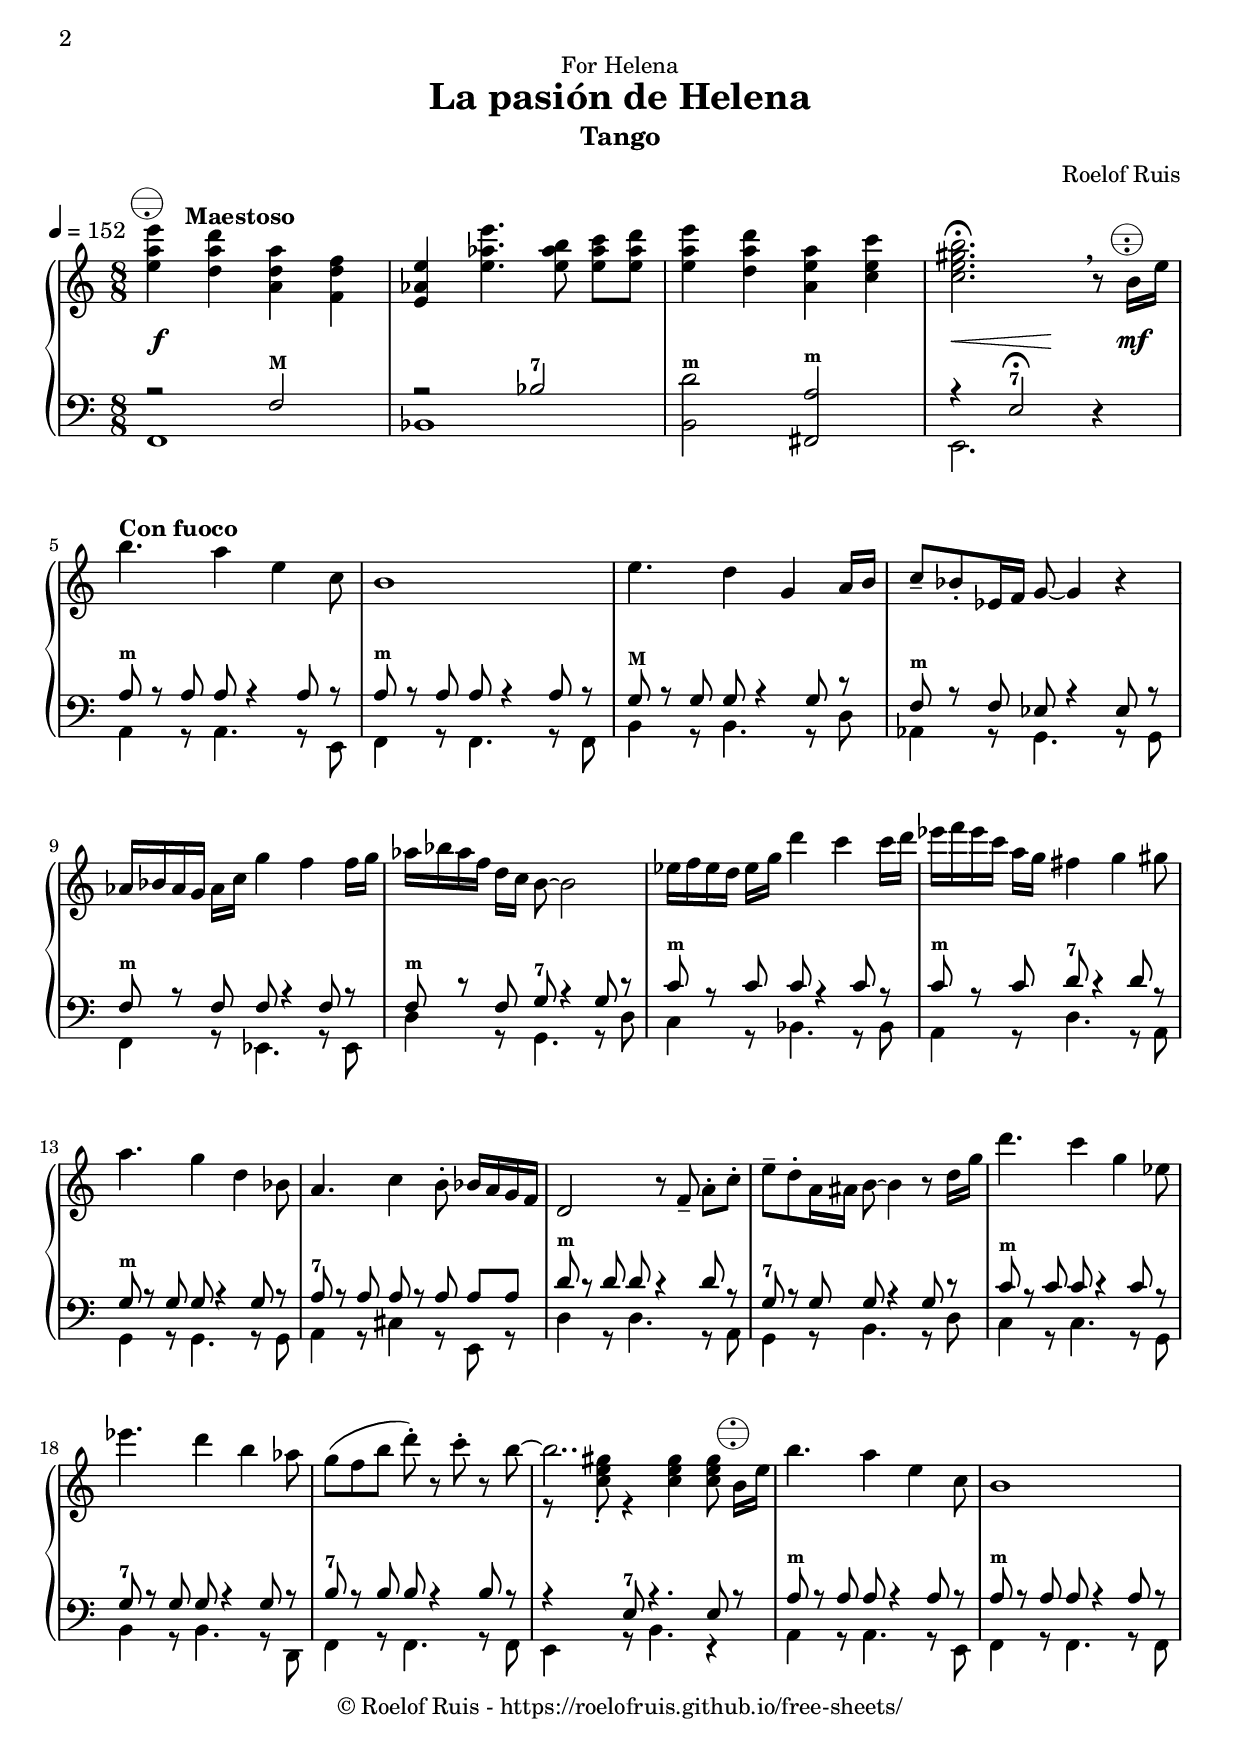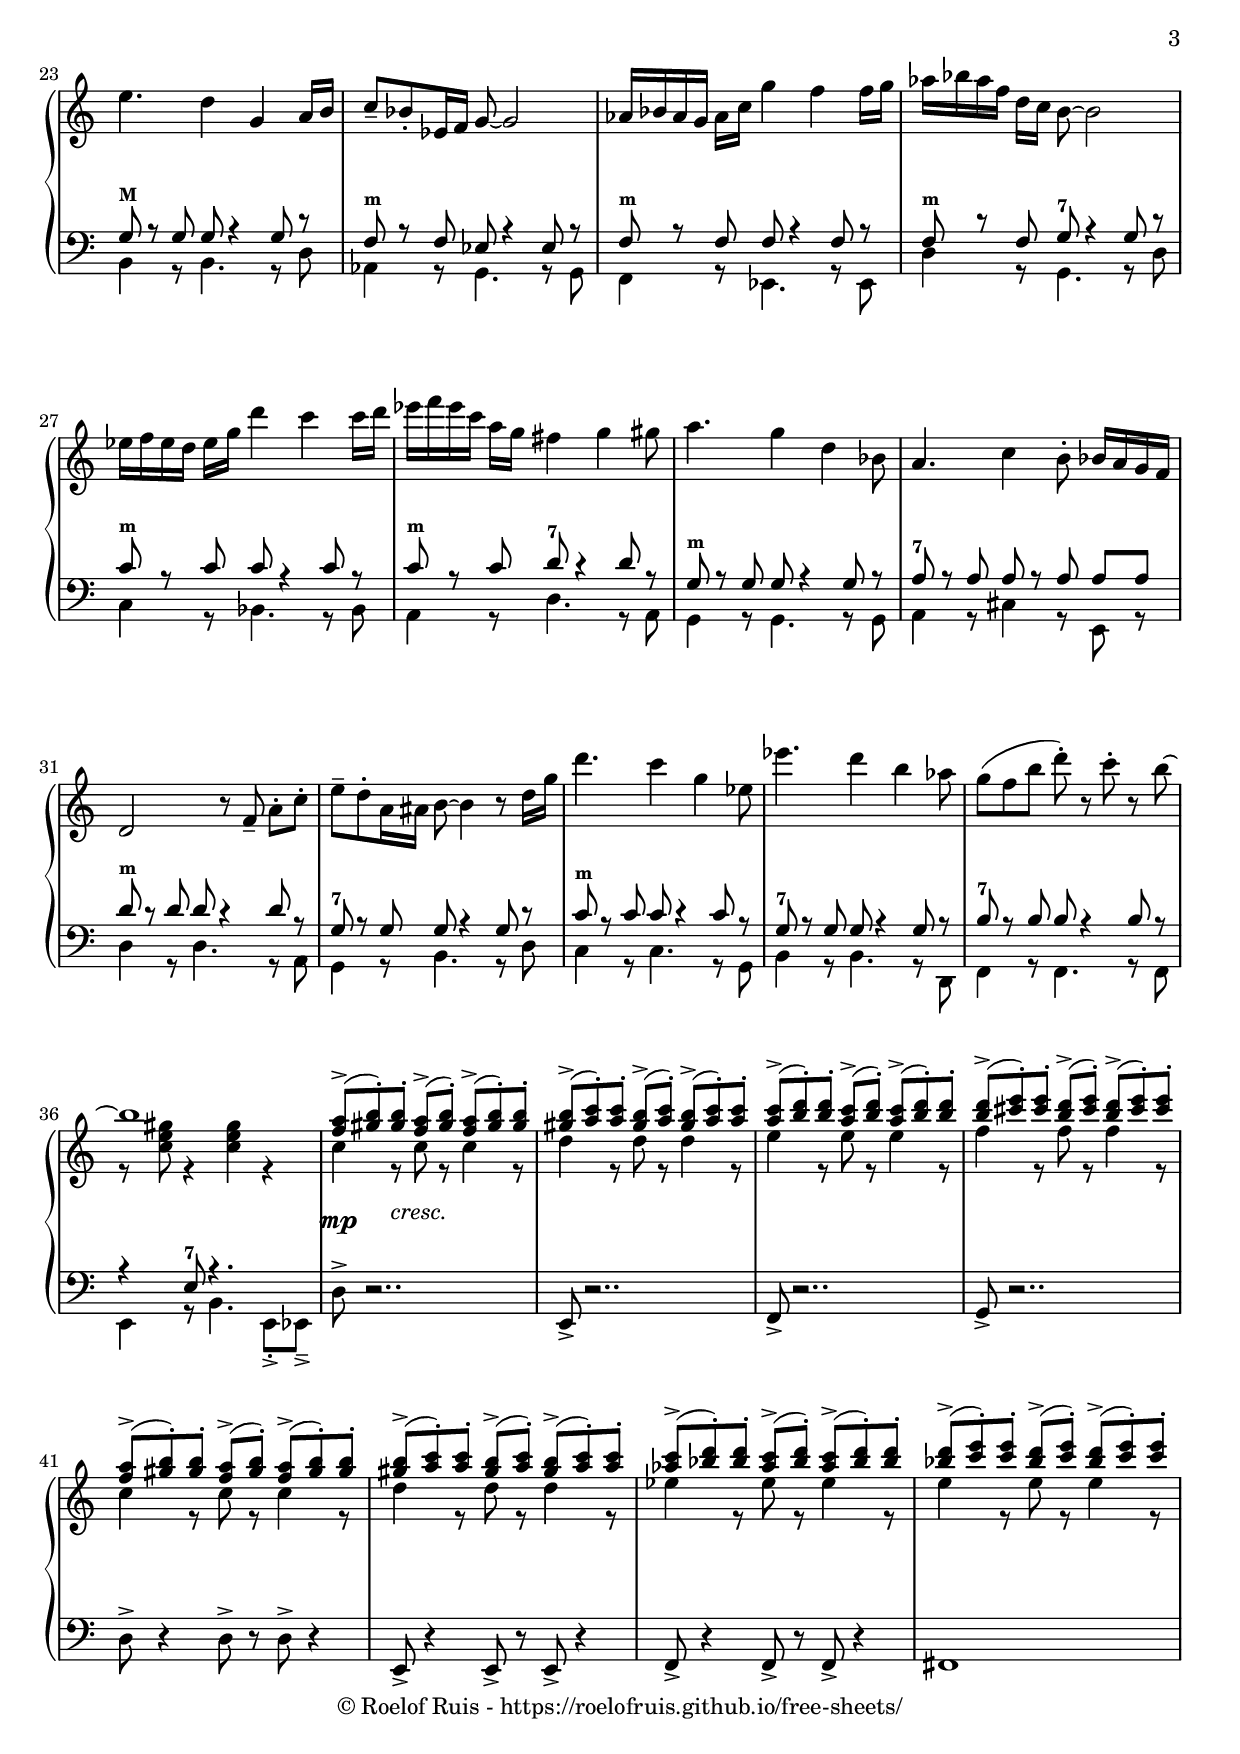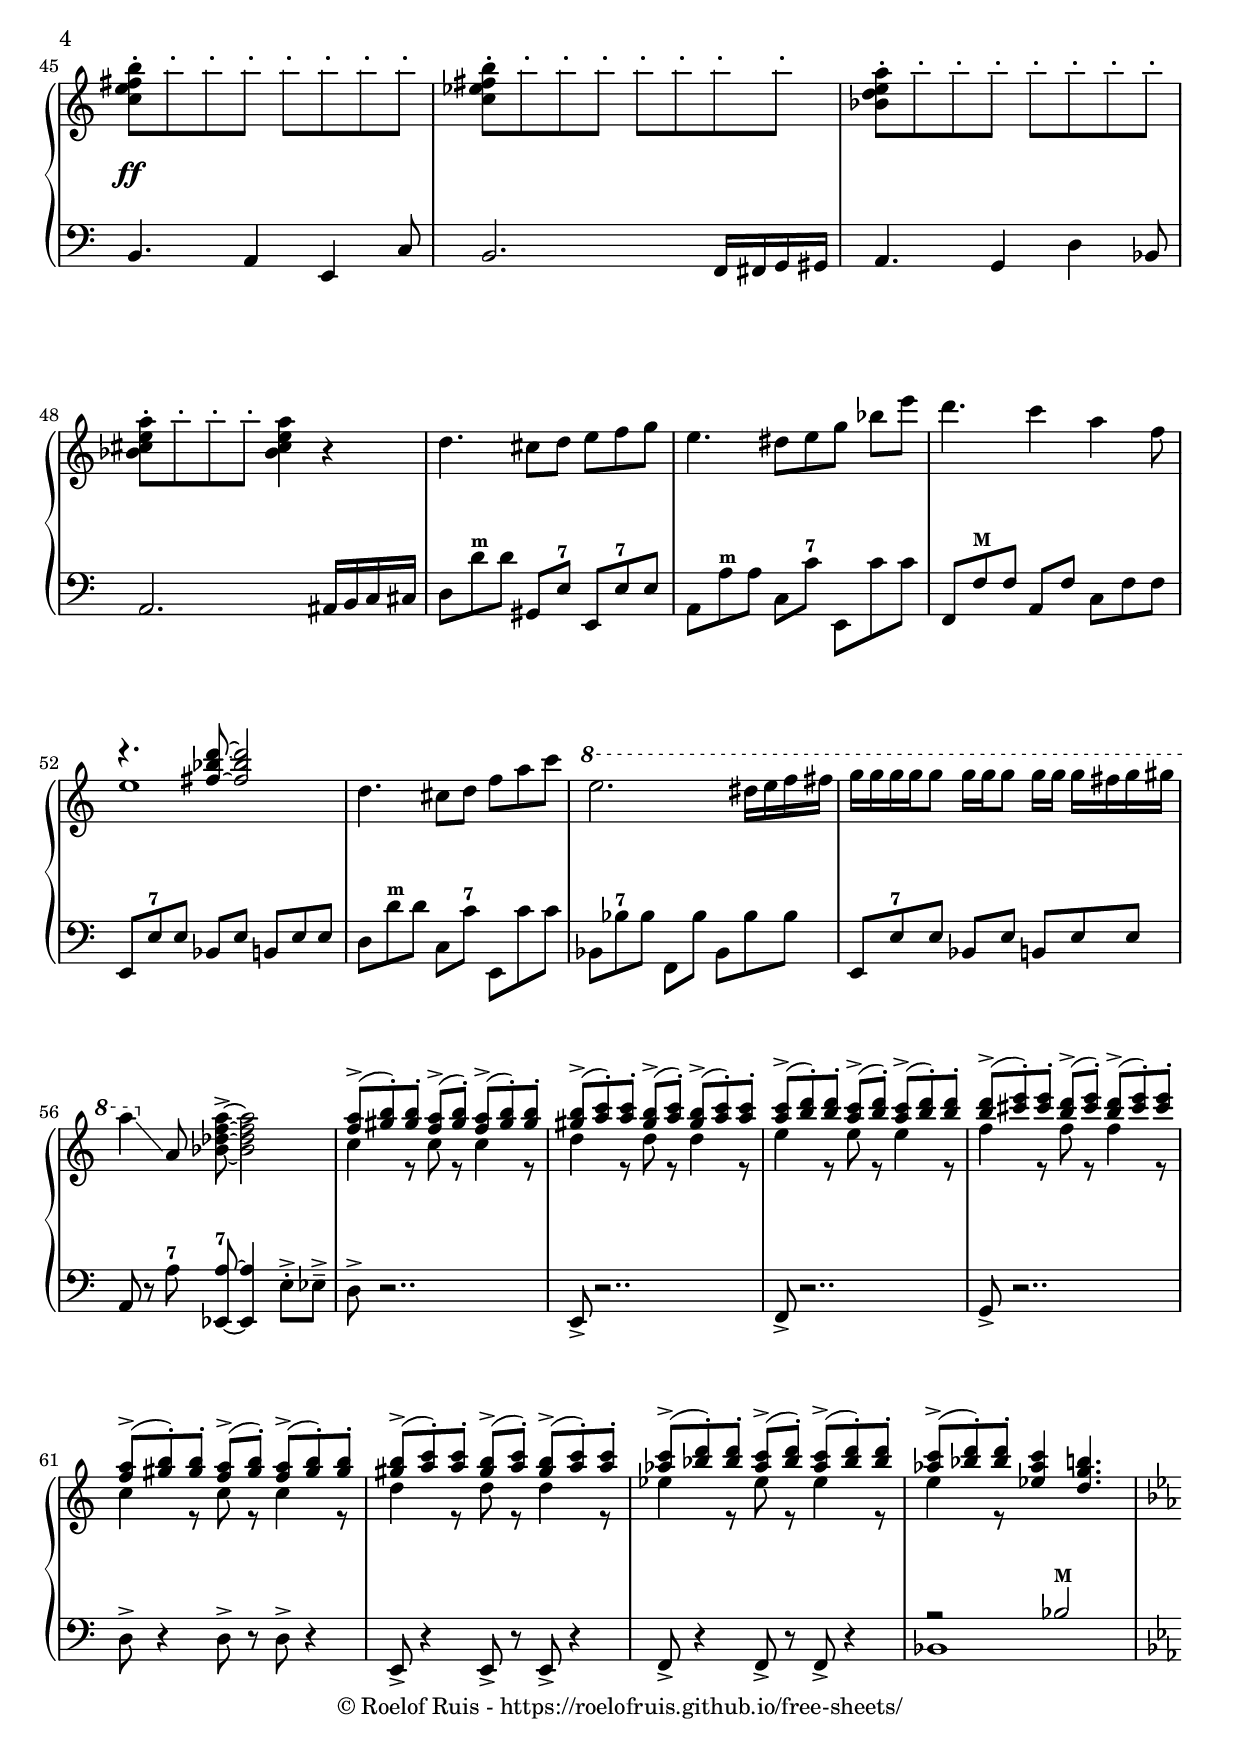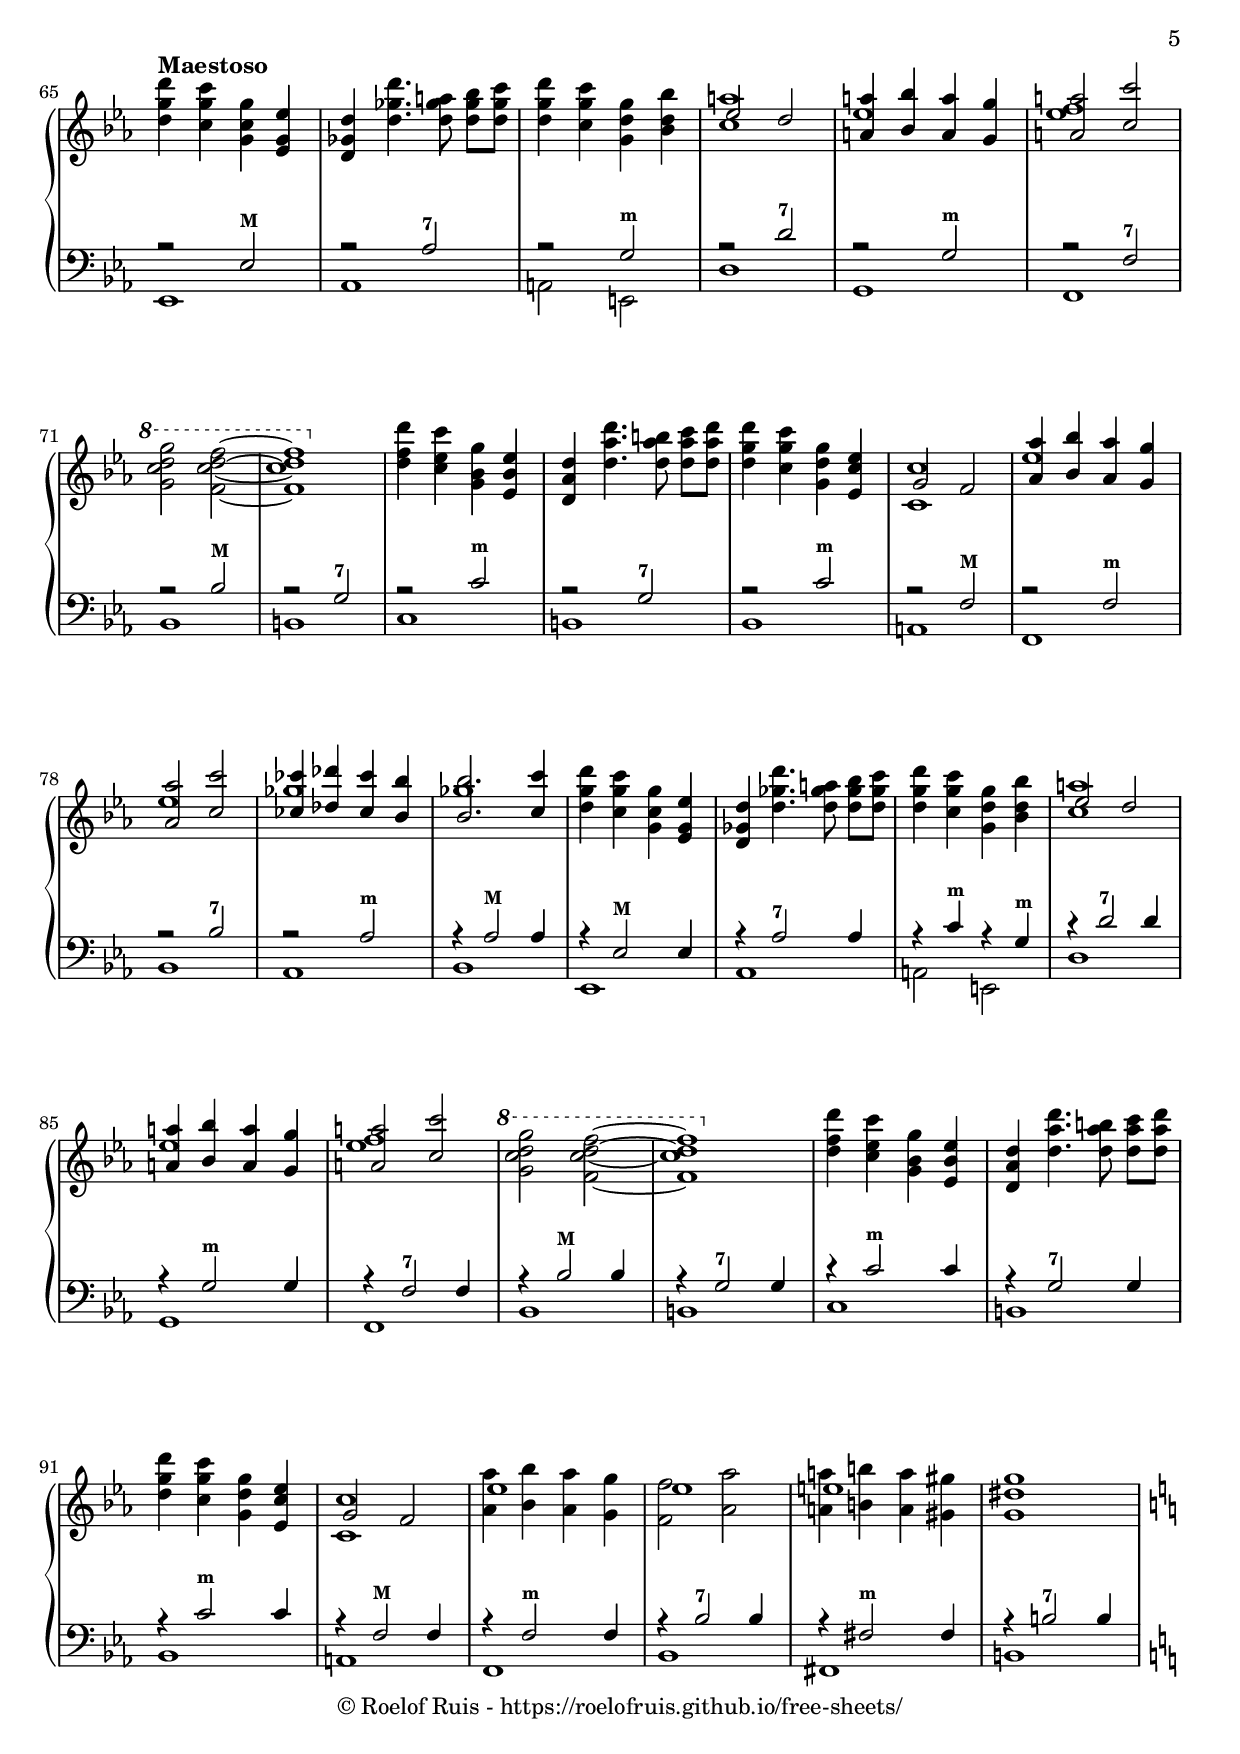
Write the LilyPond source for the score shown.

\version "2.20.0"

\include "../../shared_includes.ly"
\version "2.20.0"

% ---- Bellows ----
out = ^\markup { \musicglyph #"accordion.pull" }
in = ^\markup { \musicglyph #"accordion.push" }

outsub = _\markup { \musicglyph #"accordion.pull" }
insub = _\markup { \musicglyph #"accordion.push" }

% ---- Basses ----
mj = ^\markup { \bold \magnify #0.8 { \roman M } }
mn = ^\markup { \bold \magnify #0.8 { \roman m } }
spt = ^\markup { \bold \magnify #0.8 { \roman 7 } }
vsp = ^\markup { \bold \magnify #0.8 { \roman v7 } }

bbass = _\markup {\box {\bold{BB}}}
sbass = _\markup {\box {\bold{SB}}}

% ---- Registers ----

eightva = \markup {\italic \translate #'(1.8 . 0) \raise #2 \magnify #0.8 {"8va"}}
loco    = \markup {\italic \translate #'(1.8 . 0) \raise #2 \magnify #0.8 {"loco"}}

dot = \markup {
  \musicglyph #"accordion.dot"
}

freebass = \markup {
  \musicglyph #"accordion.freebass"
}

discant = \markup {
  \musicglyph #"accordion.discant"
}

fbrega = ^\markup {
  \whiteout
  \combine
  \freebass
  \raise #1.5 \dot
}

fbregz = ^\markup {
  \whiteout
  \combine
  \freebass
  \raise #0.5 \dot
}

fbregza = ^\markup {
  \whiteout
  \combine
  \freebass
  \combine
  \raise #0.5 \dot
  \raise #1.5 \dot
}

regz = ^\markup {
  \whiteout
  \combine
  \discant
  \raise #0.5 \dot
}

regez = ^\markup {
  \whiteout
  \combine
  \discant
    \combine
    \raise #0.5 \dot
    \eightva
}

rega = ^\markup {
  \whiteout
  \combine
  \discant
  \raise #1.5 \dot
}

regzdba = ^\markup {
  \whiteout
  \combine
  \discant
  \combine
    \raise #0.5 \dot
    \combine
      \raise #1.5 \dot
      \translate #'(-1 . 0) \raise #1.5 \dot
}

regdbav = ^\markup {
  \whiteout
  \combine
  \discant
  \combine
    \raise #2.5 \dot
    \combine
      \raise #1.5 \dot
      \translate #'(-1 . 0) \raise #1.5 \dot
}

regav = ^\markup {
  \whiteout
  \combine
  \discant
  \combine
    \raise #2.5 \dot
    \raise #1.5 \dot
}

regdbaz = ^\markup {
  \whiteout
  \combine
  \discant
  \combine
    \raise #0.5 \dot
    \combine
      \raise #1.5 \dot
      \translate #'(-1 . 0) \raise #1.5 \dot
}

regdba = ^\markup {
  \whiteout
  \combine
  \discant
  \combine
    \raise #1.5 \dot
    \translate #'(-1 . 0) \raise #1.5 \dot
}

regza = ^\markup {
  \whiteout
  \combine
  \discant
  \combine
    \raise #0.5 \dot
    \raise #1.5 \dot
}

regeza = ^\markup {
  \whiteout
  \combine
  \discant
  \combine
    \raise #0.5 \dot
    \combine
      \raise #1.5 \dot
      \eightva
}

regzv = ^\markup {
  \whiteout
  \combine
  \discant
  \combine
    \raise #0.5 \dot
    \raise #2.5 \dot
}

regzav = ^\markup {
  \whiteout
  \combine
  \discant
  \combine
    \raise #2.5 \dot
    \combine
      \raise #1.5 \dot
      \raise #0.5 \dot
}

regezv = ^\markup {
  \whiteout
  \combine
  \discant
  \combine
    \raise #0.5 \dot
    \combine
      \raise #2.5 \dot
      \eightva
}

regzacv = ^\markup {
  \whiteout
  \combine
  \discant
  \combine
    \raise #2.5 \dot
    \combine
      \translate #'(-1 . 0) \raise #1.5 \dot
      \raise #0.5 \dot
}

regzacvl = ^\markup {
  \whiteout
  \combine
  \discant
  \combine
    \raise #2.5 \dot
    \combine
      \translate #'(-1 . 0) \raise #1.5 \dot
      \combine
        \raise # 0.5 \dot
        \loco
}

regzdbav = ^\markup {
  \whiteout
  \combine
  \discant
  \combine
    \raise #2.5 \dot
    \combine
      \raise #1.5 \dot
      \combine
      \translate #'(-1 . 0) \raise #1.5 \dot
      \raise #0.5 \dot
}









% ---- Other functionality ----

simile = \markup "simile"
subp = _\markup{ \italic sub \dynamic p }


options = {
  \numericTimeSignature
  \time 8/8
  \key a \minor
  \override Score.MetronomeMark.X-offset = #-1
  \tempo 4 = 152
}

staffRight = {
  \options
  \clef treble

  \relative c'' {
    <e a e'>4\regz^\markup { \halign #-1.7 \bold "Maestoso" } <d a' d> <a d a'> <f d' f> |
    <e as e'> <e' as e'>4. <e as b>8 <e as c> <e as d> |
    <e a e'>4 <d a' d> <a e' a> <c e c'> |
    <c e gis b>2.\fermata \breathe r8 b16\regza e |

    \break
    
    b'4.^\markup { \bold "Con fuoco" } a4 e4 c8 |
    b1 |
    e4. d4 g,4 a16 b |
    c8-- bes-. es,16 f g8~ g4 r4 |
    
    as16[ bes as g] as[ c] g'4 f4 f16 g |
    as16[ bes as f] d[ c] b8~ b2 |
    es16[ f es d] es[ g] d'4 c c16 d |
    es16[ f es c] a[ g] fis4 g4 gis8 |
    
    a4. g4 d bes8 |
    a4. c4 b8-. bes16 a g f |
    d2 r8 f8-- a-. c-. |
    e-- d-. a16 ais b8~ b4 r8 d16 g |
    
    d'4. c4 g4 es8 |
    es'4. d4 b as8 |
    g8( f b d)-. r c-. r
    << { 
      \stemDown b~ \stemNeutral b2..
      b,16[\regzv e] 
    } \\ { 
      s 8 
      r8 <gis e c>8-. r4 <gis e c>4 <gis e c>8
    } >> |
    
    b4. a4 e4 c8 |
    b1 |
    e4. d4 g,4 a16 b |
    c8-- bes-. es,16 f g8~ g2 |
    
    as16[ bes as g] as[ c] g'4 f4 f16 g |
    as16[ bes as f] d[ c] b8~ b2 |
    es16[ f es d] es[ g] d'4 c c16 d |
    es16[ f es c] a[ g] fis4 g4 gis8 |
    
    a4. g4 d bes8 |
    a4. c4 b8-. bes16 a g f |
    d2 r8 f8-- a-. c-. |
    e-- d-. a16 ais b8~ b4 r8 d16 g |
    
    d'4. c4 g4 es8 |
    es'4. d4 b as8 |
    g8( f b d)-. r c-. r
    << { 
      \stemDown b~ \stemNeutral b1 
    } \\ { 
      s 8 r8 <gis e c>8 r4 <gis e c>4 r4  
    } >> |
    
    << { 
      <f a>8[(-> <gis b>-.) <gis b>]-. <f a>[(-> <gis b>-.)] <f a>([-> <gis b>-.) <gis b>-.] 
      <gis b>8(-> <a c>-.) <a c>-. <gis b>[(-> <a c>]-.) <gis b>[(-> <a c>-.) <a c>-.] |
      <a c>8(-> <b d>-.) <b d>-. <a c>[(-> <b d>]-.) <a c>[(-> <b d>-.) <b d>]-. |
      <b d>8(-> <cis e>-.) <cis e>-. <b d>[(-> <cis e>]-.) <b d>[(-> <cis e>-.) <cis e>]-. |
      
      <f, a>8[(-> <gis b>-.) <gis b>]-. <f a>[(-> <gis b>]-.) <f a>[(-> <gis b>-.) <gis b>-.]
      <gis b>8(-> <a c>-.) <a c>-. <gis b>[(-> <a c>]-.) <gis b>[(-> <a c>)-. <a c>]-.
      <as c>8(-> <bes d>-.) <bes d>-. <as c>[(-> <bes d>]-.) <as c>[(-> <bes d>)-. <bes d>]-.
      <bes d>8(-> <c e>-.) <c e>-. <bes d>[(-> <c e>]-.) <bes d>8[(-> <c e>-.) <c e>]-.
    } \\ { 
      c,4 r8 c8 r8 c4 r8 
      d4 r8 d8 r8 d4 r8
      e4 r8 e8 r8 e4 r8
      f4 r8 f8 r8 f4 r8
      
      c4 r8 c8 r8 c4 r8 
      d4 r8 d8 r8 d4 r8
      es4 r8 es8 r8 es4 r8
      e4 r8 e8 r8 e4 r8
    } >>
    
    <c e fis b>8[-. \hide NoteHead 8-. 8-. 8]-. 8[-. 8-. 8-. 8]-. \undo \hide NoteHead
    <c es fis b>8[-. \hide NoteHead 8-. 8-. 8]-. 8[-. 8-. 8-. 8]-. \undo \hide NoteHead
    <bes d e a>8[-. \hide NoteHead 8-. 8-. 8]-. 8[-. 8-. 8-. 8]-. \undo \hide NoteHead
    <bes cis e a>8[-. \hide NoteHead 8-. 8-. 8]-. \undo \hide NoteHead <bes cis e a>4 r4 |
    
    d4. cis8[ d] e[ f g] |
    e4. dis8 e g bes e |
    d4. c4 a f8 |
    << { r4. <fis~ bes~ d~>8 <fis bes d>2 } \\ { e1 } >>
    d4. cis8[ d] f[ a c] |
    \ottava 1
    e2. dis16 e f fis |
    g16 g g g g8 g16[ g g8] g16 g g fis g gis |
    a4\glissando
    \ottava 0
    a,,8 <bes~ des~ f~ a~>8-> <bes des f a>2 |
    
    << {
      <f' a>8[(-> <gis b>-.) <gis b>]-. <f a>[(-> <gis b>-.)] <f a>([-> <gis b>-.) <gis b>-.] 
      <gis b>8(-> <a c>-.) <a c>-. <gis b>[(-> <a c>]-.) <gis b>[(-> <a c>-.) <a c>-.] |
      <a c>8(-> <b d>-.) <b d>-. <a c>[(-> <b d>]-.) <a c>[(-> <b d>-.) <b d>]-. |
      <b d>8(-> <cis e>-.) <cis e>-. <b d>[(-> <cis e>]-.) <b d>[(-> <cis e>-.) <cis e>]-. |
      
      <f, a>8[(-> <gis b>-.) <gis b>]-. <f a>[(-> <gis b>]-.) <f a>[(-> <gis b>-.) <gis b>-.]
      <gis b>8(-> <a c>-.) <a c>-. <gis b>[(-> <a c>]-.) <gis b>[(-> <a c>)-. <a c>]-.
      <as c>8(-> <bes d>-.) <bes d>-. <as c>[(-> <bes d>]-.) <as c>[(-> <bes d>)-. <bes d>]-.
      <as c>8(-> <bes d>-.) <bes d>-. <es, as c>4 <d g b>4.
    } \\ { 
      c4 r8 c8 r8 c4 r8 
      d4 r8 d8 r8 d4 r8
      e4 r8 e8 r8 e4 r8
      f4 r8 f8 r8 f4 r8
      
      c4 r8 c8 r8 c4 r8 
      d4 r8 d8 r8 d4 r8
      es4 r8 es8 r8 es4 r8
      e4 r8
    } >>
    
    \break
    
    \key es \major
    <d g d'>4^\markup { \bold "Maestoso" } <c g' c> <g c g'> <es g es'> |
    <d ges d'>4 <d' ges d'>4. <d ges a>8 <d ges bes> <d ges c> |
    <d g d'>4 <c g' c> <g d' g> <bes d bes'> |
    << { es2 d } \\ { <c a'>1 } >> |
    
    << { <a a'>4 <bes bes'> <a a'> <g g'> } \\ { es'1 } >>
    << { <a, a'>2 <c c'> } \\ { <es f>1 } >>
    \ottava 1
    <g c d g>2 <f~ c'~ d~ f~>2 |
    <f c' d f>1
    \ottava 0

    <d f d'>4 <c es c'> <g bes g'> <es bes' es> |
    <d as' d>4 <d' as' d>4. <d as' b>8 <d as' c> <d as' d> |
    <d g d'>4 <c g' c> <g d' g> <es c' es>4 |
    << { g2 f } \\ { <c c'>1 } >>
    
    << { <as' as'>4 <bes bes'> <as as'> <g g'> } \\ { es'1 } >>
    << { <as, as'>2 <c c'> } \\ { es1 } >>
    << { <ces ces'>4 <des des'> <ces ces'> <bes bes'> } \\ { ges'1 } >>
    << { <bes, bes'>2. <c c'>4 } \\ { ges'1 } >>
    
    <d g d'>4 <c g' c> <g c g'> <es g es'> |
    <d ges d'>4 <d' ges d'>4. <d ges a>8 <d ges bes> <d ges c> |
    <d g d'>4 <c g' c> <g d' g> <bes d bes'> |
    << { es2 d } \\ { <c a'>1 } >> |
    
     << { <a a'>4 <bes bes'> <a a'> <g g'> } \\ { es'1 } >>
    << { <a, a'>2 <c c'> } \\ { <es f>1 } >>
    \ottava 1
    <g c d g>2 <f~ c'~ d~ f~>2 |
    <f c' d f>1
    \ottava 0

    <d f d'>4 <c es c'> <g bes g'> <es bes' es> |
    <d as' d>4 <d' as' d>4. <d as' b>8 <d as' c> <d as' d> |
    <d g d'>4 <c g' c> <g d' g> <es c' es>4 |
    << { g2 f } \\ { <c c'>1 } >>
    << { es'1 } \\ { <as, as'>4 <bes bes'> <as as'> <g g'> } >>
    << { es'1 } \\ { <f, f'>2 <as as'> } >>
    << { e'1 } \\ { <a, a'>4 <b b'> <a a'> <gis gis'> } >>
    <g dis' g>1
    
    \key a \minor
    
    
    
  }
}

staffLeft = {
  \options
  \clef bass

  << { r2 f\mj } \\ { f,1 } >>
  << { r2 bes\spt } \\ { bes,1 } >>
  <b, d'>2\mn <fis, a>2\mn
  << { r4 e2\spt\fermata d4\rest } \\ { e,2. } >>

  << { a8\mn r8 a8 a8 r4 a8 r8 } \\ { a,4 r8 a,4. r8 e,8 } >>
  << { a8\mn r8 a8 a8 r4 a8 r8 } \\ { f,4 r8 f,4. r8 f,8 } >>
  << { g8\mj r8 g8 g8 r4 g8 r8 } \\ { b,4 r8 b,4. r8 d8 } >>
  << { f8\mn r8 f8 es8 r4 es8 r8 } \\ { as,4 r8 g,4. r8 g,8 } >>
  << { f8\mn r8 f8 f8 r4 f8 r8 } \\ { f,4 r8 es,4. r8 es,8 } >> |
  << { f8\mn r8 f8 g8\spt r4 g8 r8 } \\ { d4 r8 g,4. r8 d8 } >> |
  << { c'8\mn r8 c'8 c'8 r4 c'8 r8 } \\ { c4 r8 bes,4. r8 bes,8 } >> |
  << { c'8\mn r8 c'8 d'8\spt r4 d'8 r8 } \\ { a,4 r8 d4. r8 a,8 } >> |
  << { g8\mn r8 g8 g8 r4 g8 r8 } \\ { g,4 r8 g,4. r8 g,8 } >> |
  << { a8\spt r8 a8 a8 r8 a8 a8 a8 } \\ { a,4 r8 cis4 r8 e,8 r8 } >> |
  << { d'8\mn r8 d'8 d' r4 d'8 r8 } \\ { d4 r8 d4. r8 a,8 } >> |
  << { g8\spt r8 g8 g8 r4 g8 r8 } \\ { g,4 r8 b,4. r8 d8 } >> |
  << { c'8\mn r8 c'8 c'8 r4 c'8 r8 } \\ { c4 r8 c4. r8 g,8 } >> |
  << { g8\spt r8 g8 g8 r4 g8 r8 } \\ { b,4 r8 b,4. r8 d,8 } >> |
  << { b8\spt r8 b8 b8 r4 b8 r8 } \\ { f,4 r8 f,4. r8 f,8 } >> |
  << { r4 e8\spt r4. e8 r8 } \\ { e,4 r8 b,4. r4 } >> |
  
  << { a8\mn r8 a8 a8 r4 a8 r8 } \\ { a,4 r8 a,4. r8 e,8 } >>
  << { a8\mn r8 a8 a8 r4 a8 r8 } \\ { f,4 r8 f,4. r8 f,8 } >>
  << { g8\mj r8 g8 g8 r4 g8 r8 } \\ { b,4 r8 b,4. r8 d8 } >>
  << { f8\mn r8 f8 es8 r4 es8 r8 } \\ { as,4 r8 g,4. r8 g,8 } >>
  << { f8\mn r8 f8 f8 r4 f8 r8 } \\ { f,4 r8 es,4. r8 es,8 } >> |
  << { f8\mn r8 f8 g8\spt r4 g8 r8 } \\ { d4 r8 g,4. r8 d8 } >> |
  << { c'8\mn r8 c'8 c'8 r4 c'8 r8 } \\ { c4 r8 bes,4. r8 bes,8 } >> |
  << { c'8\mn r8 c'8 d'8\spt r4 d'8 r8 } \\ { a,4 r8 d4. r8 a,8 } >> |
  << { g8\mn r8 g8 g8 r4 g8 r8 } \\ { g,4 r8 g,4. r8 g,8 } >> |
  << { a8\spt r8 a8 a8 r8 a8 a8 a8 } \\ { a,4 r8 cis4 r8 e,8 r8 } >> |
  << { d'8\mn r8 d'8 d' r4 d'8 r8 } \\ { d4 r8 d4. r8 a,8 } >> |
  << { g8\spt r8 g8 g8 r4 g8 r8 } \\ { g,4 r8 b,4. r8 d8 } >> |
  << { c'8\mn r8 c'8 c'8 r4 c'8 r8 } \\ { c4 r8 c4. r8 g,8 } >> |
  << { g8\spt r8 g8 g8 r4 g8 r8 } \\ { b,4 r8 b,4. r8 d,8 } >> |
  << { b8\spt r8 b8 b8 r4 b8 r8 } \\ { f,4 r8 f,4. r8 f,8 } >> |
  << { r4 e8\spt r4. } \\ { e,4 r8 b,4. e,8-.-> es,8---> } >> |
  
  d8-> r2.. |
  e,8-> r2.. |
  f,8-> r2.. |
  g,8-> r2.. |
  d8-> r4 d8-> r8 d8-> r4 |
  e,8-> r4 e,8-> r8 e,8-> r4 |
  f,8-> r4 f,8-> r8 f,8-> r4 |
  fis,1 |
  
  b,4. a,4 e,4 c8 |
  b,2. f,16 fis, g, gis, |
  a,4. g,4 d4 bes,8 |
  a,2. ais,16 b, c cis |

  d8 d'8\mn 8 gis,8[ e8]\spt e,[ e\spt e] |
  a,8 a8\mn 8 c8[ c'8]\spt e,[ c'8 8] |
  f,8 f8\mj 8 a,[ f8] c[ f8 8] |
  e,8 e8\spt e bes,[ e8] b,[ e8 e] |
  
  d8 d'8\mn 8 c8[ c'8]\spt e,[ c'8 c'] |
  bes,8 bes8\spt 8 f,[ bes] bes,8[ bes8 8] |
  e,8 e8\spt e bes,8[ e8] b,8[ e8 8]
  a,8 r8 a8\spt <es,~ a~>8\spt <es, a>4 e8-.-> es---> |
  
  d8-> r2.. |
  e,8-> r2.. |
  f,8-> r2.. |
  g,8-> r2.. |
  d8-> r4 d8-> r8 d8-> r4 |
  e,8-> r4 e,8-> r8 e,8-> r4 |
  f,8-> r4 f,8-> r8 f,8-> r4 |
  << { r2 bes\mj } \\ { bes,1 } >>
  
  \key es \major
  
  << { 
    r2 es\mj
    r2 as\spt
    r2 g\mn
    r2 d'\spt
    r2 g\mn
    r2 f\spt
    r2 bes\mj
    r2 g\spt
    r2 c'\mn
    r2 g\spt
    r2 c'\mn
    r2 f\mj
    r2 f\mn
    r2 bes\spt
    r2 as\mn
    r4 as2\mj as4
  } \\ {
    es,1
    as,1
    a,2 e,2
    d1
    g,1
    f,1
    bes,1
    b,1
    c1
    b,1
    bes,1
    a,1
    f,1
    bes,1
    as,1
    bes,1
  } >>
  
  << {
    r4 es2\mj es4
    r4 as2\spt as4
    r4 c'\mn r4 g\mn
    r4 d'2\spt d'4
    r4 g2\mn g4
    r4 f2\spt f4
    r4 bes2\mj bes4 
    r4 g2\spt g4
    r4 c'2\mn c'4
    r4 g2\spt g4
    r4 c'2\mn c'4
    r4 f2\mj f4
    r4 f2\mn f4
    r4 bes2\spt bes4
    r4 fis2\mn fis4
    r4 b2\spt b4
  } \\ {
    es,1
    as,1
    a,2 e,2
    d1
    g,1
    f,1
    bes,1
    b,1
    c1
    b,1
    bes,1
    a,1
    f,1
    bes,1
    fis,1
    b,1
  } >>
  
  \key a \minor
  
  
  
}

dynamicsStaff = \new Dynamics {
  \time 4/4

  s1\f
  s1
  s1
  s2\< s4.\! s8\mf
  
  s1*16
  s1*16
  s4\mp s2.^\markup { "cresc." }
  s1*3
  s1*4
  s1\ff
  
}

\book {

  \header {
    title = "La pasión de Helena"
    dedication = "For Helena"
    subtitle = "Tango"
    composer = "Roelof Ruis"
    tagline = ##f
    instrumentName = "Accordion solo"
    year = "2025"
    description = "A passionate Tango with intricate left hand patterns."
    info = ""
    permission = "Licensed under the Creative Commons Attribution-NoDerivatives 4.0 International License."
    projecturl = \githuburl
    version = "Oktober 2025 - Unfinished"
  }

  \paper {
    max-systems-per-page = 5
    min-systems-per-page = 5
    ragged-last-bottom = ##f

    indent = 0.0
    print-all-headers = ##t
    
    bookTitleMarkup = \markup {
      \column {
        \vspace #2
        \fill-line { \fontsize #2 \fromproperty #'header:dedication }
        \vspace #1
        \fill-line { \fontsize #8 \fromproperty #'header:title }
        \vspace #2
        \fill-line { \fontsize #6 \italic \fromproperty #'header:composer }
        \vspace #.5
        \fill-line { \fontsize #2 \fromproperty #'header:year }
        \vspace #3
        \fill-line { \fontsize #4 \fromproperty #'header:instrumentName }
        \vspace #10
        \override #'(line-width . 55)
        \fontsize #1
        \justify-field #'header:description
        \vspace #1
        \fontsize #1
        \justify-field #'header:info
        \vspace #4
        \override #'(line-width . 55)
        \fontsize #1
        \justify-field #'header:permission
        \vspace #1
        \vspace #14
        \justify { \char ##x00A9 Roelof Ruis \concat { " - Version " \fromproperty #'header:version } }
        \typewriter { \fromproperty #'header:projecturl }
      }
    }
    
    oddFooterMarkup = \markup {
      \fill-line {
        \center-column {
          \if \should-print-page-number
          \line { \char ##x00A9 Roelof Ruis - \fromproperty #'header:projecturl }
        }
      }
    }  
  }

  \score {
    \header {
      breakbefore = ##t
    }

    \new PianoStaff \with {
      \override StaffGrouper.staff-staff-spacing = #'((basic-distance . 12) (padding . 1))
    } <<
      \new Staff = "right" \with {midiInstrument = "reed organ"} \staffRight
      \dynamicsStaff
      \new Staff = "left" \with {midiInstrument = "reed organ"} \staffLeft
    >>

    \layout {}
    
    \midi {}
  }
}
